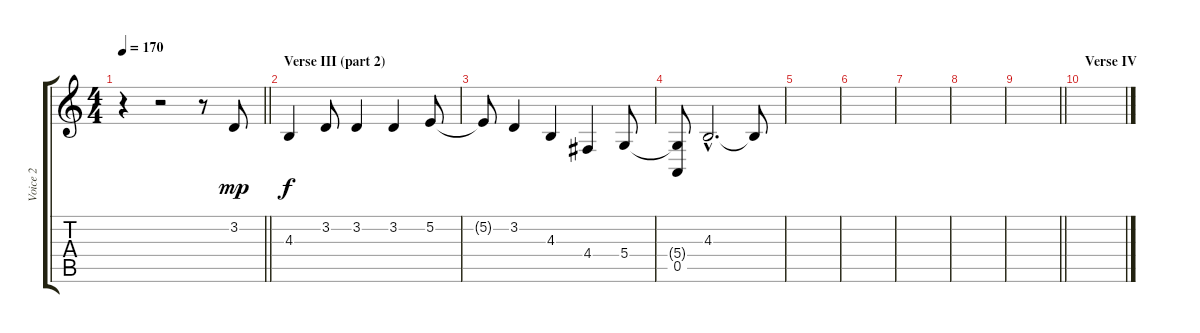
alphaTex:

\track ("Voice 2" "Voice 2") {instrument violin}
\staff {score tabs}
\tuning (E4 B3 G3 D3 A2 E2) {hide}
\ts (4 4)
\tempo 170
\clef g2
\barLineRight lightlight
\ks c
r.4{dy f} r.2 r.8 3.2.8{dy mp} |
\section ("" "Verse III (part 2)")
4.3.4{dy f} 3.2.8 3.2.4 3.2.4 5.2.8 |
5.2{t}.8 3.2.4 4.3.4 4.4.4 5.4.8 |
(5.4{t} 0.5).8 4.3{hac}.2{d} 4.3{t}.8 |
|
|
|
|
\barLineRight lightlight
|
\section ("" "Verse IV")
